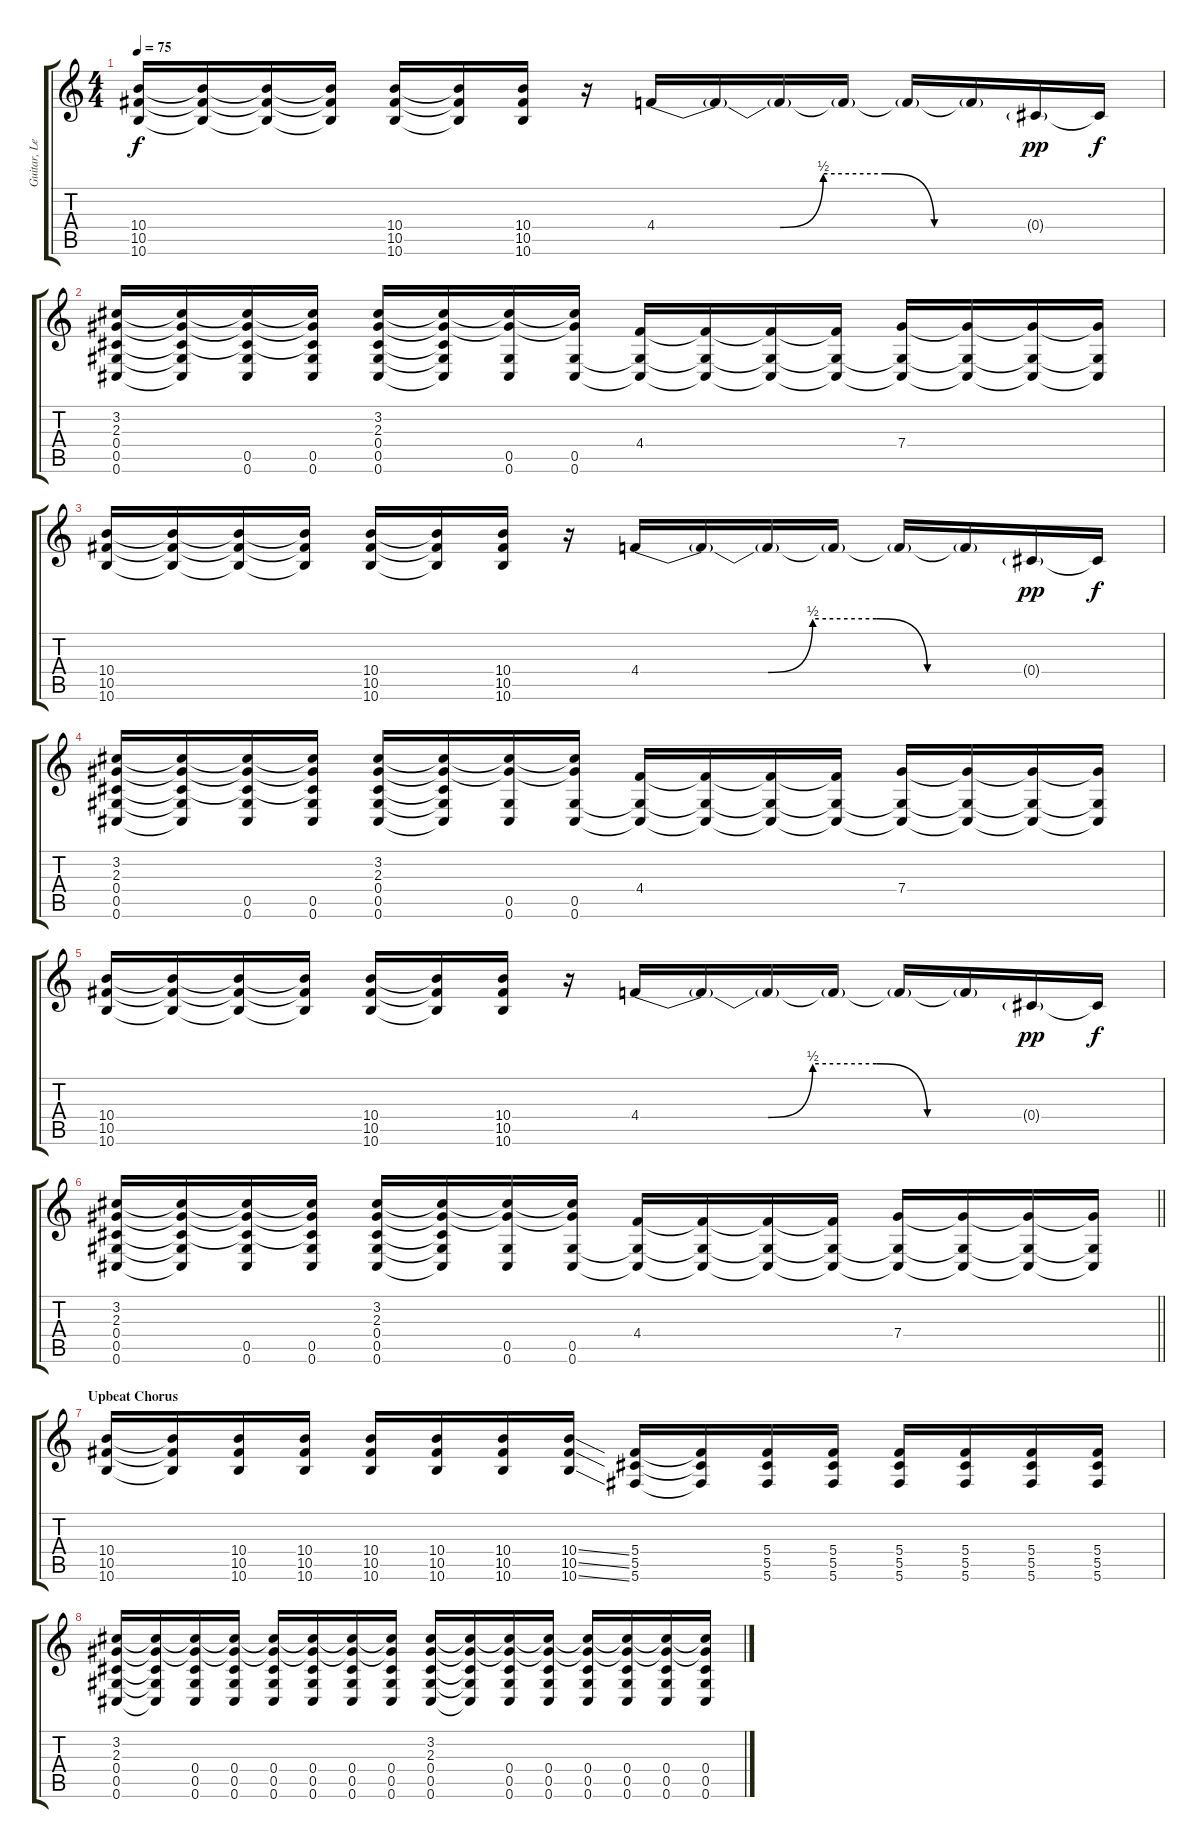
\track ("Guitar, Lead" "Guitar, Le") {instrument overdrivenguitar}
\staff {score tabs}
\tuning (Eb4 Bb3 Gb3 Db3 Ab2 Db2) {hide}
\ts (4 4)
\tempo 75
\clef g2
\ks c
(10.4 10.5 10.6).16{dy f} (10.4{t} 10.5{t} 10.6{t}).16 (10.4{t} 10.5{t} 10.6{t}).16 (10.4{t} 10.5{t} 10.6{t}).16 (10.4 10.5 10.6).16 (10.4{t} 10.5{t} 10.6{t}).16 (10.4 10.5 10.6).16 r.16 4.4{be (custom 0 0 15 0 20 0 27 2 37 2 45 0 60 0)}.16 4.4{t}.16 4.4{t}.16 4.4{t}.16 4.4{t}.16 4.4{t}.16 0.4{g}.16{dy pp} 0.4{t}.16{dy f} |
(3.2 2.3 0.4 0.5 0.6).16 (3.2{t} 2.3{t} 0.4{t} 0.5{t} 0.6{t}).16 (3.2{t} 2.3{t} 0.4{t} 0.5 0.6).16 (3.2{t} 2.3{t} 0.4{t} 0.5 0.6).16 (3.2 2.3 0.4 0.5 0.6).16 (3.2{t} 2.3{t} 0.4{t} 0.5{t} 0.6{t}).16 (3.2{t} 2.3{t} 0.5 0.6).16 (3.2{t} 2.3{t} 0.5 0.6).16 (4.4 0.5{t} 0.6{t}).16 (4.4{t} 0.5{t} 0.6{t}).16 (4.4{t} 0.5{t} 0.6{t}).16 (4.4{t} 0.5{t} 0.6{t}).16 (7.4 0.5{t} 0.6{t}).16 (7.4{t} 0.5{t} 0.6{t}).16 (7.4{t} 0.5{t} 0.6{t}).16 (7.4{t} 0.5{t} 0.6{t}).16 |
(10.4 10.5 10.6).16 (10.4{t} 10.5{t} 10.6{t}).16 (10.4{t} 10.5{t} 10.6{t}).16 (10.4{t} 10.5{t} 10.6{t}).16 (10.4 10.5 10.6).16 (10.4{t} 10.5{t} 10.6{t}).16 (10.4 10.5 10.6).16 r.16 4.4{be (custom 0 0 15 0 20 0 27 2 37 2 45 0 60 0)}.16 4.4{t}.16 4.4{t}.16 4.4{t}.16 4.4{t}.16 4.4{t}.16 0.4{g}.16{dy pp} 0.4{t}.16{dy f} |
(3.2 2.3 0.4 0.5 0.6).16 (3.2{t} 2.3{t} 0.4{t} 0.5{t} 0.6{t}).16 (3.2{t} 2.3{t} 0.4{t} 0.5 0.6).16 (3.2{t} 2.3{t} 0.4{t} 0.5 0.6).16 (3.2 2.3 0.4 0.5 0.6).16 (3.2{t} 2.3{t} 0.4{t} 0.5{t} 0.6{t}).16 (3.2{t} 2.3{t} 0.5 0.6).16 (3.2{t} 2.3{t} 0.5 0.6).16 (4.4 0.5{t} 0.6{t}).16 (4.4{t} 0.5{t} 0.6{t}).16 (4.4{t} 0.5{t} 0.6{t}).16 (4.4{t} 0.5{t} 0.6{t}).16 (7.4 0.5{t} 0.6{t}).16 (7.4{t} 0.5{t} 0.6{t}).16 (7.4{t} 0.5{t} 0.6{t}).16 (7.4{t} 0.5{t} 0.6{t}).16 |
(10.4 10.5 10.6).16 (10.4{t} 10.5{t} 10.6{t}).16 (10.4{t} 10.5{t} 10.6{t}).16 (10.4{t} 10.5{t} 10.6{t}).16 (10.4 10.5 10.6).16 (10.4{t} 10.5{t} 10.6{t}).16 (10.4 10.5 10.6).16 r.16 4.4{be (custom 0 0 15 0 20 0 27 2 37 2 45 0 60 0)}.16 4.4{t}.16 4.4{t}.16 4.4{t}.16 4.4{t}.16 4.4{t}.16 0.4{g}.16{dy pp} 0.4{t}.16{dy f} |
\barLineRight lightlight
(3.2 2.3 0.4 0.5 0.6).16 (3.2{t} 2.3{t} 0.4{t} 0.5{t} 0.6{t}).16 (3.2{t} 2.3{t} 0.4{t} 0.5 0.6).16 (3.2{t} 2.3{t} 0.4{t} 0.5 0.6).16 (3.2 2.3 0.4 0.5 0.6).16 (3.2{t} 2.3{t} 0.4{t} 0.5{t} 0.6{t}).16 (3.2{t} 2.3{t} 0.5 0.6).16 (3.2{t} 2.3{t} 0.5 0.6).16 (4.4 0.5{t} 0.6{t}).16 (4.4{t} 0.5{t} 0.6{t}).16 (4.4{t} 0.5{t} 0.6{t}).16 (4.4{t} 0.5{t} 0.6{t}).16 (7.4 0.5{t} 0.6{t}).16 (7.4{t} 0.5{t} 0.6{t}).16 (7.4{t} 0.5{t} 0.6{t}).16 (7.4{t} 0.5{t} 0.6{t}).16 |
\section ("" "Upbeat Chorus")
(10.4 10.5 10.6).16 (10.4{t} 10.5{t} 10.6{t}).16 (10.4 10.5 10.6).16 (10.4 10.5 10.6).16 (10.4 10.5 10.6).16 (10.4 10.5 10.6).16 (10.4 10.5 10.6).16 (10.4{ss} 10.5{ss} 10.6{ss}).16 (5.4 5.5 5.6).16 (5.4{t} 5.5{t} 5.6{t}).16 (5.4 5.5 5.6).16 (5.4 5.5 5.6).16 (5.4 5.5 5.6).16 (5.4 5.5 5.6).16 (5.4 5.5 5.6).16 (5.4 5.5 5.6).16 |
(3.2 2.3 0.4 0.5 0.6).16 (3.2{t} 2.3{t} 0.4{t} 0.5{t} 0.6{t}).16 (3.2{t} 2.3{t} 0.4 0.5 0.6).16 (3.2{t} 2.3{t} 0.4 0.5 0.6).16 (3.2{t} 2.3{t} 0.4 0.5 0.6).16 (3.2{t} 2.3{t} 0.4 0.5 0.6).16 (3.2{t} 2.3{t} 0.4 0.5 0.6).16 (3.2{t} 2.3{t} 0.4 0.5 0.6).16 (3.2 2.3 0.4 0.5 0.6).16 (3.2{t} 2.3{t} 0.4{t} 0.5{t} 0.6{t}).16 (3.2{t} 2.3{t} 0.4 0.5 0.6).16 (3.2{t} 2.3{t} 0.4 0.5 0.6).16 (3.2{t} 2.3{t} 0.4 0.5 0.6).16 (3.2{t} 2.3{t} 0.4 0.5 0.6).16 (3.2{t} 2.3{t} 0.4 0.5 0.6).16 (3.2{t} 2.3{t} 0.4 0.5 0.6).16
